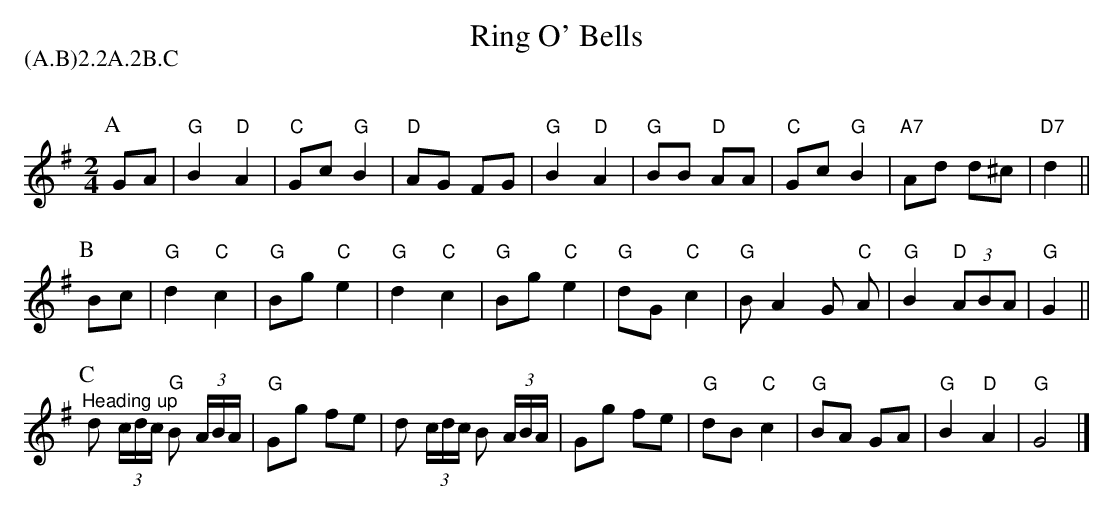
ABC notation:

X:1
T:Ring O' Bells
Q:100
M:2/4
L:1/8
P:(A.B)2.2A.2B.C
K:G
P:A
GA |\
"G" B2 "D" A2 | "C" Gc "G" B2 | "D" AG FG | "G" B2 "D" A2 |\
"G" BB "D" AA | "C" Gc "G" B2 | "A7" Ad d^c | "D7" d2 ||
P:B
Bc |\
"G" d2 "C" c2 | "G" Bg "C" e2 | "G" d2 "C" c2 | "G" Bg "C" e2 |\
"G" dG "C" c2 | "G" B A2 G "C" A | "G" B2 "D" (3ABA | "G" G2 ||
P:C
"^Heading up" d (3c/2d/2c/2 "G" B (3A/2B/2A/2 |\
"G" Gg fe | d (3c/2d/2c/2 B (3A/2B/2A/2 |\
Gg fe | "G" dB "C" c2 | "G" BA GA | "G" B2 "D" A2 | "G" G4 |]
